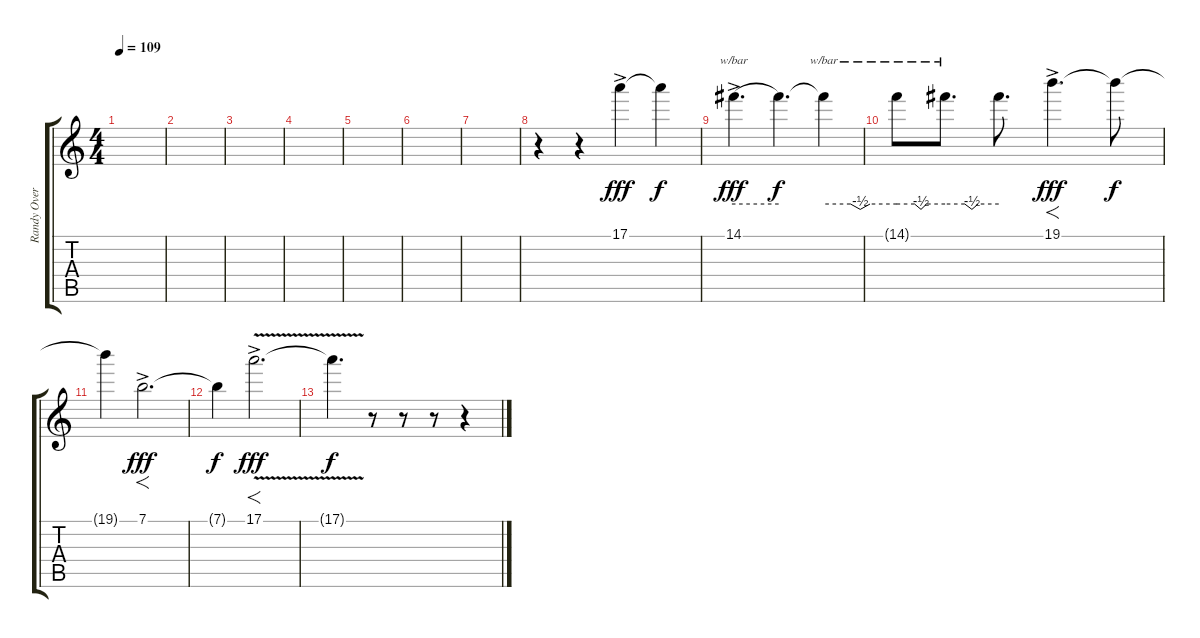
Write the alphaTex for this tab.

\track ("Randy Overtones" "Randy Over") {instrument overdrivenguitar}
\staff {score tabs}
\tuning (E4 B3 G3 D3 A2 E2) {hide}
\ts (4 4)
\tempo 109
\clef g2
\ks c
|
|
|
|
|
|
|
r.4{volume 0} r.4 17.1{ac}.4{dy fff volume 16} 17.1{t}.4{dy f} |
14.1{ac}.4{d tbe (hold default 0 0 60 0) dy fff} 14.1{t}.4{d dy f} 14.1{t}.4{tbe (custom default 0 0 22 0 30 -2 38 0 60 0)} |
14.1{t}.8{tbe (custom default 0 0 22 0 30 -2 37 0 60 0)} 14.1{t}.8{d tbe (custom default 0 0 22 0 30 -2 37 0 60 0)} 14.1{t}.8{d} 19.1{ac}.4{f d dy fff} 19.1{t}.8{dy f} |
19.1{t}.4 7.1{ac}.2{f d dy fff} |
7.1{t}.4{dy f} 17.1{v ac}.2{f d dy fff} |
17.1{t}.4{d dy f} r.8 r.8 r.8 r.4
